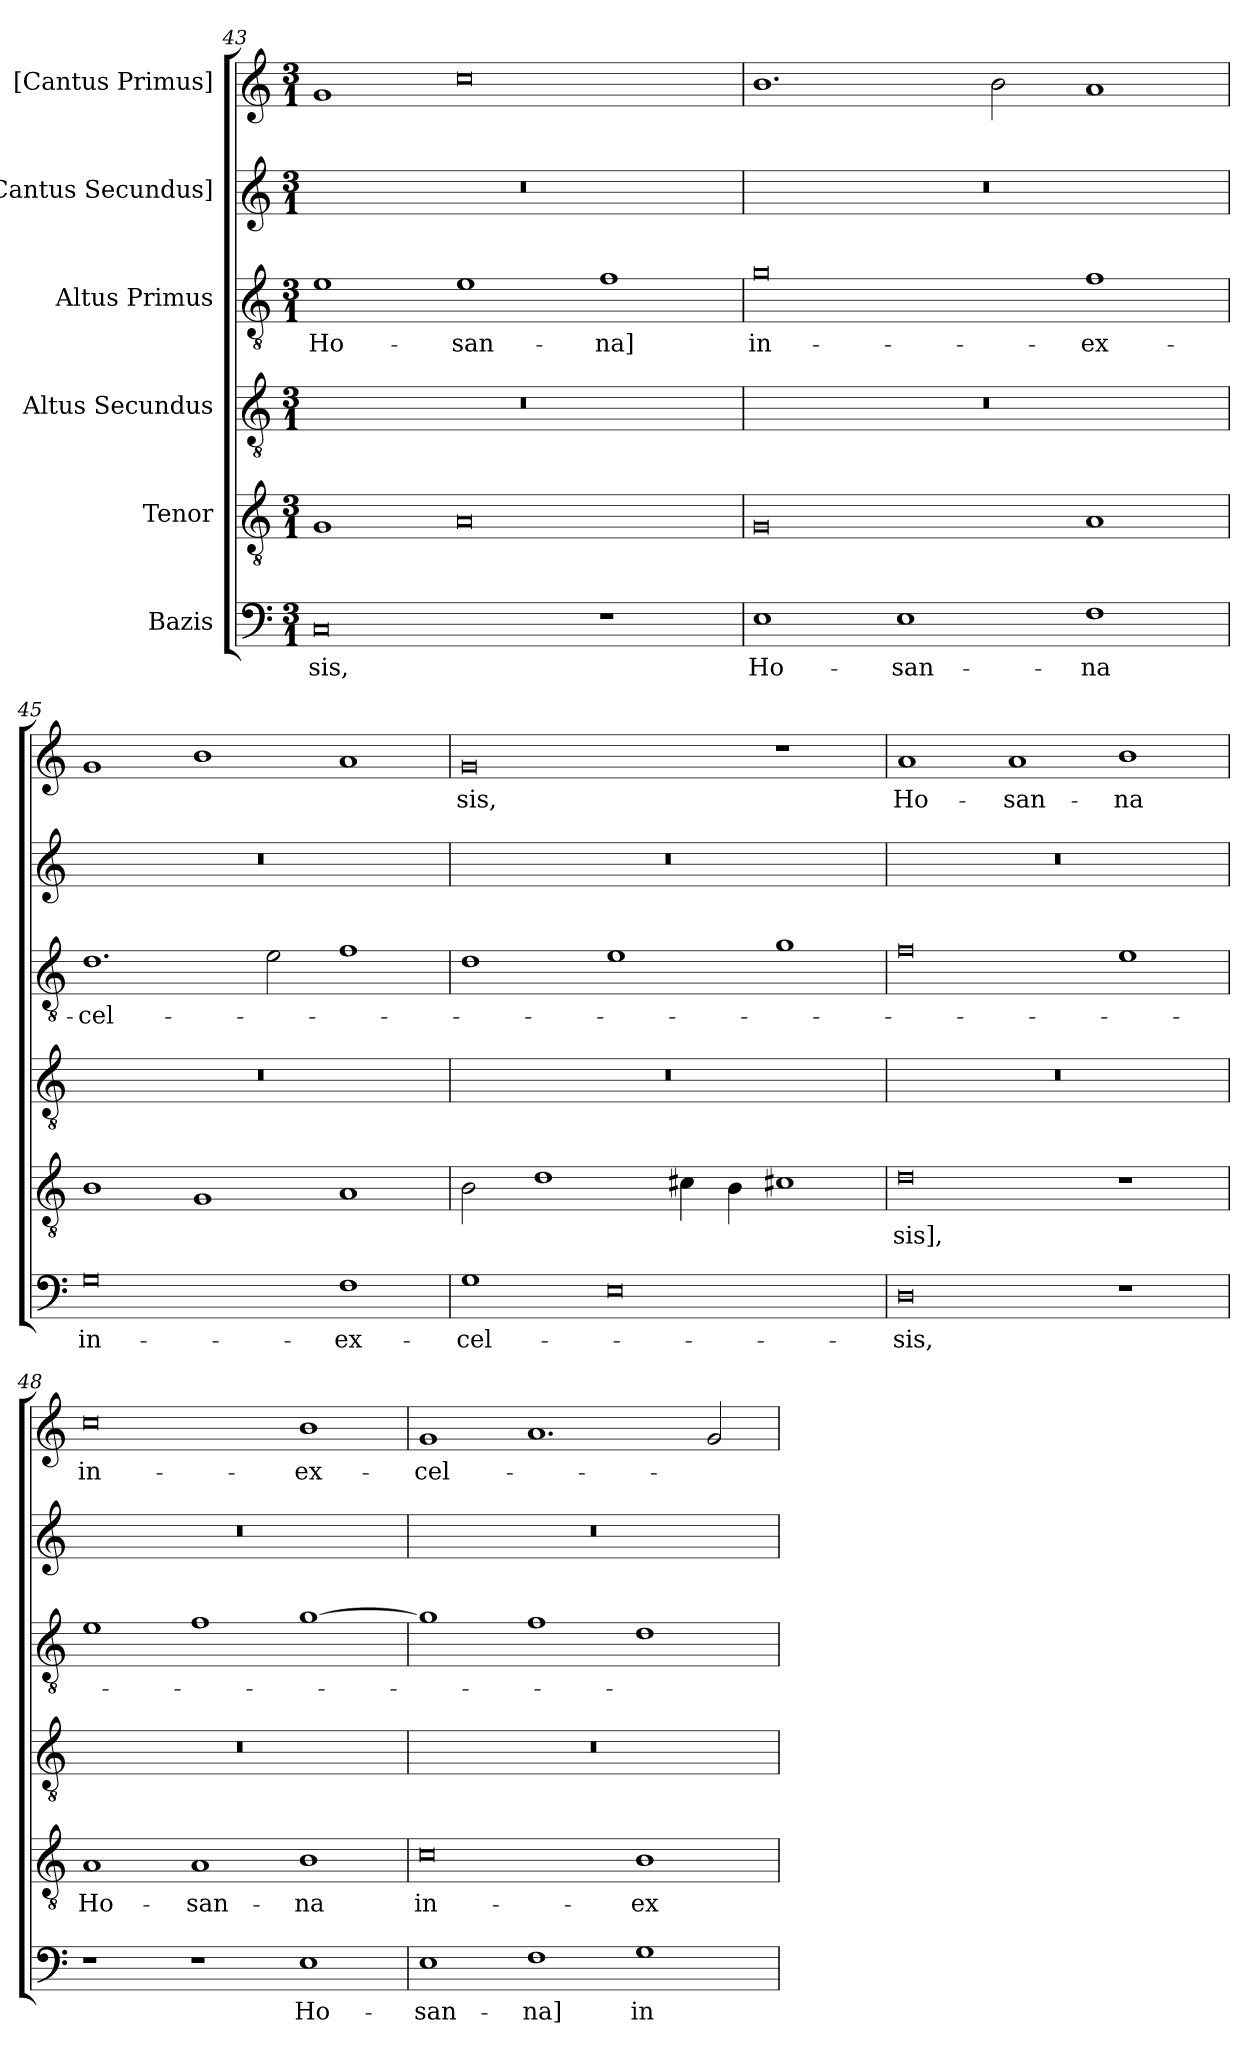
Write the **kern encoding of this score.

**kern	**text	**kern	**text	**kern	**kern	**text	**kern	**kern	**text
*part6	*part6	*part5	*part5	*part4	*part3	*part3	*part2	*part1	*part1
*staff6	*staff6	*staff5	*staff5	*staff4	*staff3	*staff3	*staff2	*staff1	*staff1
*I"Bazis	*	*I"Tenor	*	*I"Altus Secundus	*I"Altus Primus	*	*I"[Cantus Secundus]	*I"[Cantus Primus]	*
*clefF4	*	*clefGv2	*	*clefGv2	*clefGv2	*	*clefG2	*clefG2	*
*k[]	*	*k[]	*	*k[]	*k[]	*	*k[]	*k[]	*
*M3/1	*	*M3/1	*	*M3/1	*M3/1	*	*M3/1	*M3/1	*
=43	=43	=43	=43	=43	=43	=43	=43	=43	=43
0C/	-sis,	1G/	.	0.r	1e\	Ho-	0.r	1g/	.
.	.	0A/	.	.	1e\	-san-	.	0cc\	.
1r	.	.	.	.	1f\	-na]	.	.	.
=44	=44	=44	=44	=44	=44	=44	=44	=44	=44
1E\	Ho-	0G/	.	0.r	0g\	in-	0.r	1.b\	.
1E\	-san-	.	.	.	.	.	.	.	.
.	.	.	.	.	.	.	.	2b\	.
1F\	-na	1A/	.	.	1f\	ex-	.	1a/	.
=45	=45	=45	=45	=45	=45	=45	=45	=45	=45
0G\	in-	1B\	.	0.r	1.d\	-cel-	0.r	1g/	.
.	.	1G/	.	.	.	.	.	1b\	.
.	.	.	.	.	2e\	.	.	.	.
1F\	ex-	1A/	.	.	1f\	.	.	1a/	.
=46	=46	=46	=46	=46	=46	=46	=46	=46	=46
1G\	-cel-	2B\	.	0.r	1d\	.	0.r	0g/	-sis,
.	.	1d\	.	.	.	.	.	.	.
0E\	.	.	.	.	1e\	.	.	.	.
.	.	4c#X\	.	.	.	.	.	.	.
.	.	4B\	.	.	.	.	.	.	.
.	.	1c#X\	.	.	1g\	.	.	1r	.
=47	=47	=47	=47	=47	=47	=47	=47	=47	=47
0D\	-sis,	0d\	-sis],	0.r	0f\	.	0.r	1a/	Ho-
.	.	.	.	.	.	.	.	1a/	-san-
1r	.	1r	.	.	1e\	.	.	1b\	-na
=48	=48	=48	=48	=48	=48	=48	=48	=48	=48
1r	.	1A/	Ho-	0.r	1e\	.	0.r	0cc\	in-
1r	.	1A/	-san-	.	1f\	.	.	.	.
1E\	Ho-	1B\	-na	.	[1g\	.	.	1b\	ex-
=49	=49	=49	=49	=49	=49	=49	=49	=49	=49
1E\	-san-	0c\	in-	0.r	1g\]	.	0.r	1g/	-cel-
1F\	-na]	.	.	.	1f\	.	.	1.a/	.
1G\	in-	1B\	ex-	.	1d\	.	.	.	.
.	.	.	.	.	.	.	.	2g/	.
=	=	=	=	=	=	=	=	=	=
*-	*-	*-	*-	*-	*-	*-	*-	*-	*-
